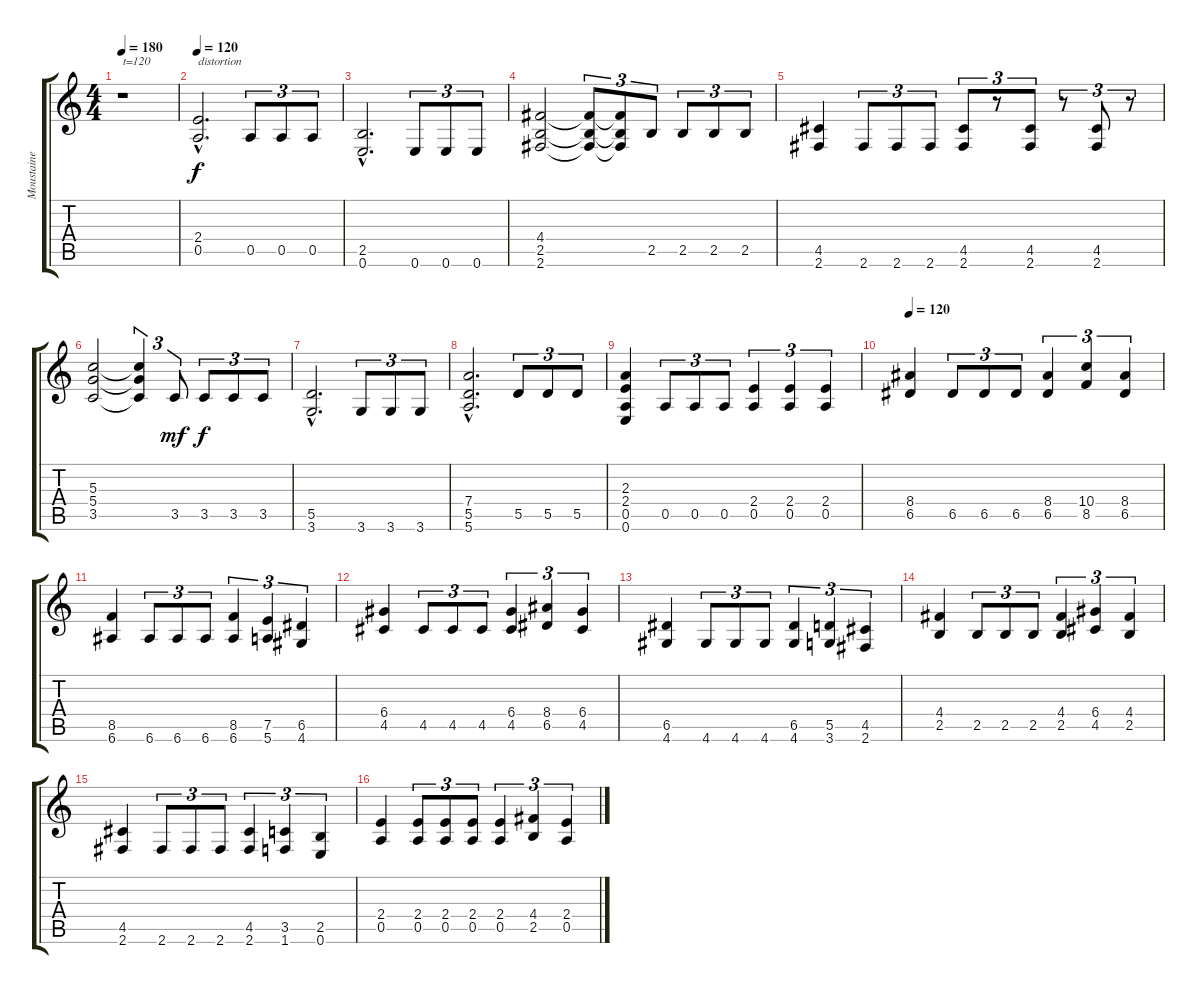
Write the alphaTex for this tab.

\track ("Moustaine" "Moustaine") {instrument distortionguitar}
\staff {score tabs}
\tuning (E4 B3 G3 D3 A2 E2) {hide}
\ts (4 4)
\tempo 180
\tempo 120
\tempo 180
\clef g2
\ks c
r.1{txt "t=120" dy f instrument distortionguitar} |
\tempo 120
(2.4{hac} 0.5{hac}).2{d txt "distortion"} 0.5.8{tu (3 2)} 0.5.8{tu (3 2)} 0.5.8{tu (3 2)} |
(2.5{hac} 0.6{hac}).2{d} 0.6.8{tu (3 2)} 0.6.8{tu (3 2)} 0.6.8{tu (3 2)} |
(4.4 2.5 2.6).2 (4.4{t} 2.5{t} 2.6{t}).8{tu (3 2)} (4.4{t} 2.5{t} 2.6{t}).8{tu (3 2)} 2.5.8{tu (3 2)} 2.5.8{tu (3 2)} 2.5.8{tu (3 2)} 2.5.8{tu (3 2)} |
(4.5 2.6).4 2.6.8{tu (3 2)} 2.6.8{tu (3 2)} 2.6.8{tu (3 2)} (4.5 2.6).8{tu (3 2)} r.8{tu (3 2)} (4.5 2.6).8{tu (3 2)} r.8{tu (3 2)} (4.5 2.6).8{tu (3 2)} r.8{tu (3 2)} |
(5.3 5.4 3.5).2 (5.3{t} 5.4{t} 3.5{t}).4{tu (3 2)} 3.5.8{tu (3 2) dy mf} 3.5.8{tu (3 2) dy f} 3.5.8{tu (3 2)} 3.5.8{tu (3 2)} |
(5.5{hac} 3.6{hac}).2{d} 3.6.8{tu (3 2)} 3.6.8{tu (3 2)} 3.6.8{tu (3 2)} |
(7.4{hac} 5.5{hac} 5.6{hac}).2{d} 5.5.8{tu (3 2)} 5.5.8{tu (3 2)} 5.5.8{tu (3 2)} |
(2.3 2.4 0.5 0.6).4 0.5.8{tu (3 2)} 0.5.8{tu (3 2)} 0.5.8{tu (3 2)} (2.4 0.5).4{tu (3 2)} (2.4 0.5).4{tu (3 2)} (2.4 0.5).4{tu (3 2)} |
\tempo 120
(8.4 6.5).4{volume 13 instrument distortionguitar} 6.5.8{tu (3 2)} 6.5.8{tu (3 2)} 6.5.8{tu (3 2)} (8.4 6.5).4{tu (3 2)} (10.4 8.5).4{tu (3 2)} (8.4 6.5).4{tu (3 2)} |
(8.5 6.6).4 6.6.8{tu (3 2)} 6.6.8{tu (3 2)} 6.6.8{tu (3 2)} (8.5 6.6).4{tu (3 2)} (7.5 5.6).4{tu (3 2)} (6.5 4.6).4{tu (3 2)} |
(6.4 4.5).4 4.5.8{tu (3 2)} 4.5.8{tu (3 2)} 4.5.8{tu (3 2)} (6.4 4.5).4{tu (3 2)} (8.4 6.5).4{tu (3 2)} (6.4 4.5).4{tu (3 2)} |
(6.5 4.6).4 4.6.8{tu (3 2)} 4.6.8{tu (3 2)} 4.6.8{tu (3 2)} (6.5 4.6).4{tu (3 2)} (5.5 3.6).4{tu (3 2)} (4.5 2.6).4{tu (3 2)} |
(4.4 2.5).4 2.5.8{tu (3 2)} 2.5.8{tu (3 2)} 2.5.8{tu (3 2)} (4.4 2.5).4{tu (3 2)} (6.4 4.5).4{tu (3 2)} (4.4 2.5).4{tu (3 2)} |
(4.5 2.6).4 2.6.8{tu (3 2)} 2.6.8{tu (3 2)} 2.6.8{tu (3 2)} (4.5 2.6).4{tu (3 2)} (3.5 1.6).4{tu (3 2)} (2.5 0.6).4{tu (3 2)} |
(2.4 0.5).4 (2.4 0.5).8{tu (3 2)} (2.4 0.5).8{tu (3 2)} (2.4 0.5).8{tu (3 2)} (2.4 0.5).4{tu (3 2)} (4.4 2.5).4{tu (3 2)} (2.4 0.5).4{tu (3 2)}
